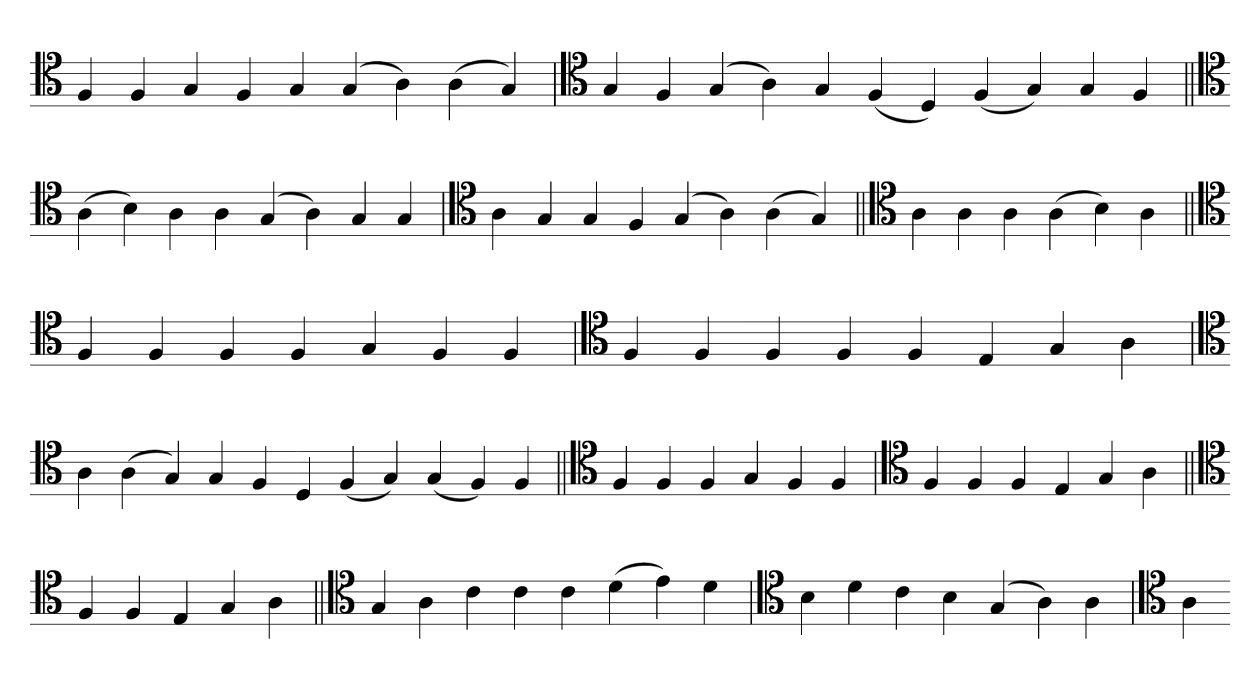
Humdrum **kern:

**kern
*part1
*staff1
*clefC4
=
4F
4F
4G
4F
4G
(4G
4A)
(4A
4G)
='
*clefC4
4G
4F
(4G
4A)
4G
(4F
4D)
(4F
4G)
4G
4F
=||
*clefC4
(4A
4B)
4A
4A
(4G
4A)
4G
4G
=`
*clefC4
4A
4G
4G
4F
(4G
4A)
(4A
4G)
=||
*clefC4
4A
4A
4A
(4A
4B)
4A
=||
*clefC4
4F
4F
4F
4F
4G
4F
4F
=`
*clefC4
4F
4F
4F
4F
4F
4E
4G
4A
='
*clefC4
4A
(4A
4G)
4G
4F
4D
(4F
4G)
(4G
4F)
4F
=||
*clefC4
4F
4F
4F
4G
4F
4F
=`
*clefC4
4F
4F
4F
4E
4G
4A
=||
*clefC4
4F
4F
4E
4G
4A
=||
*clefC4
4G
4A
4c
4c
4c
(4d
4e)
4d
=`
*clefC4
4B
4d
4c
4B
(4G
4A)
4A
='
*clefC4
4A
=-
*-
